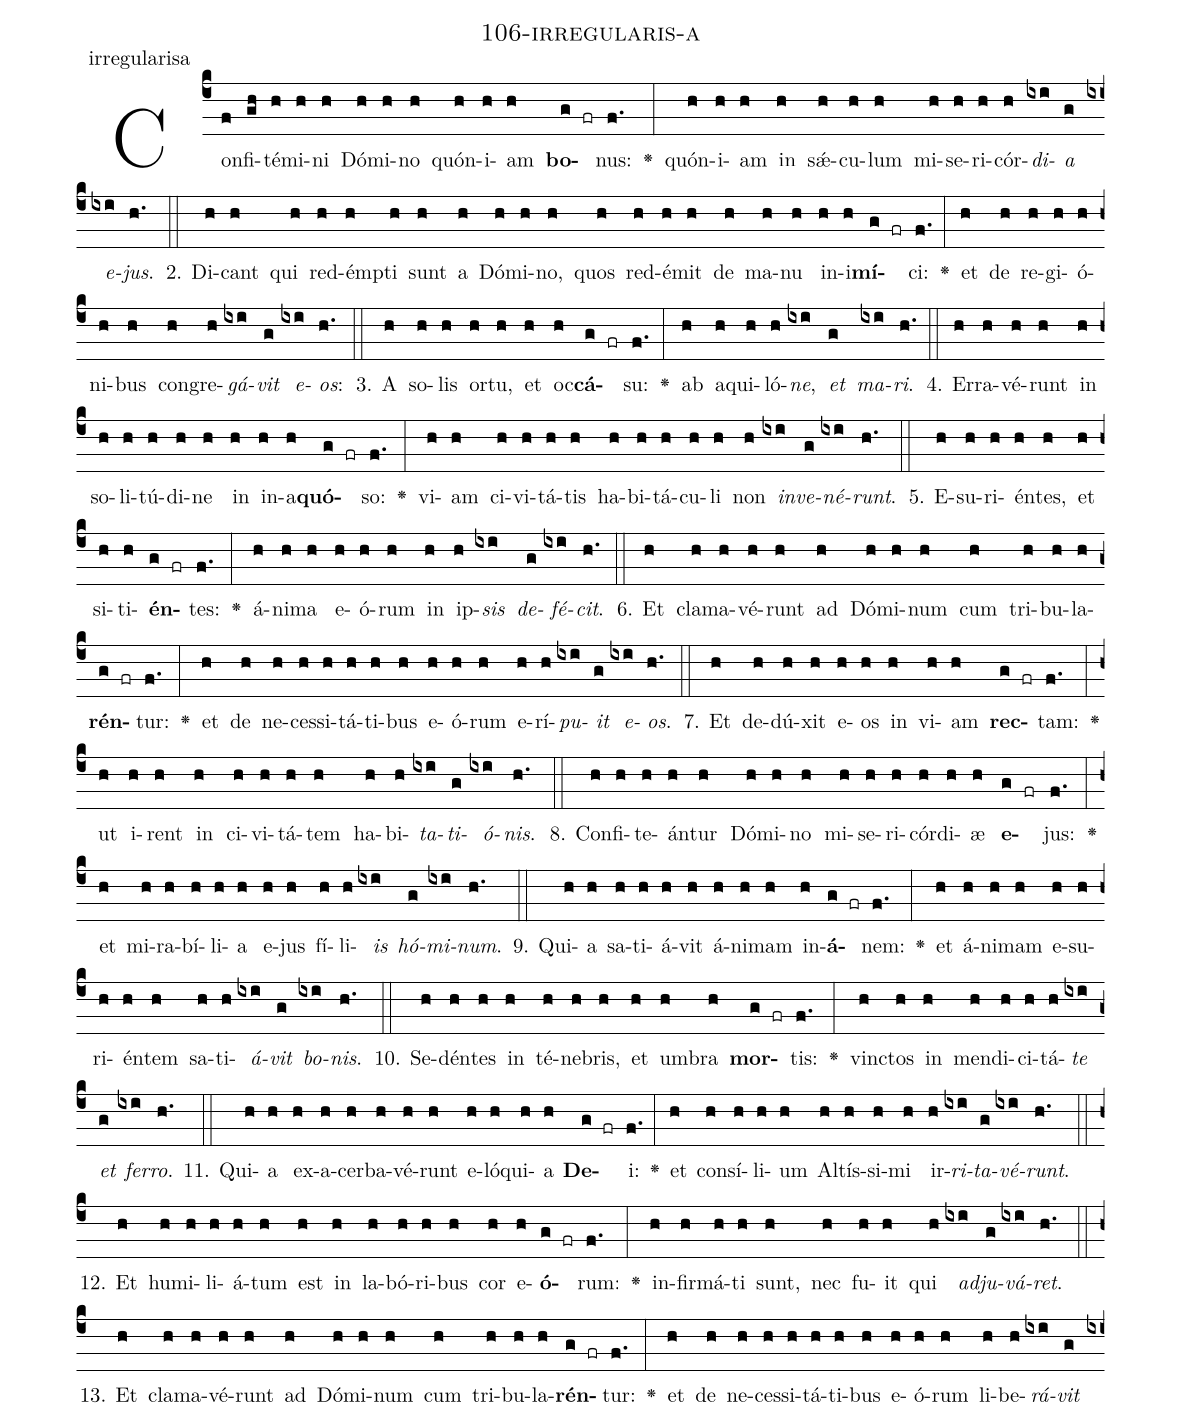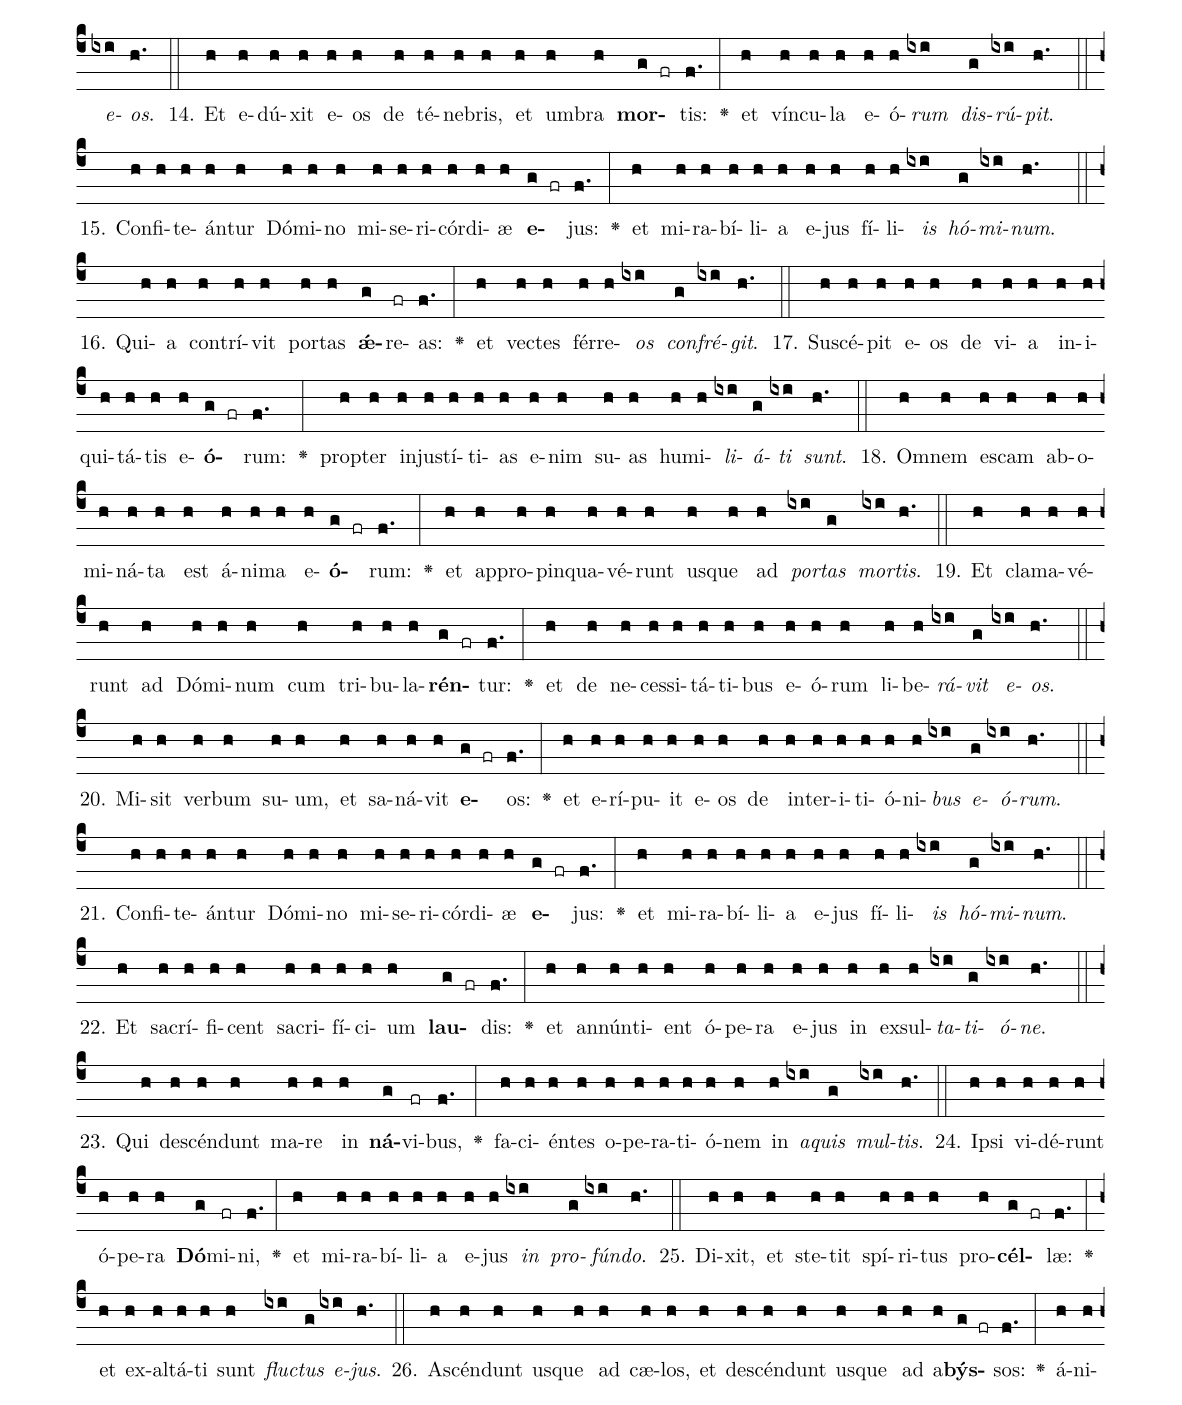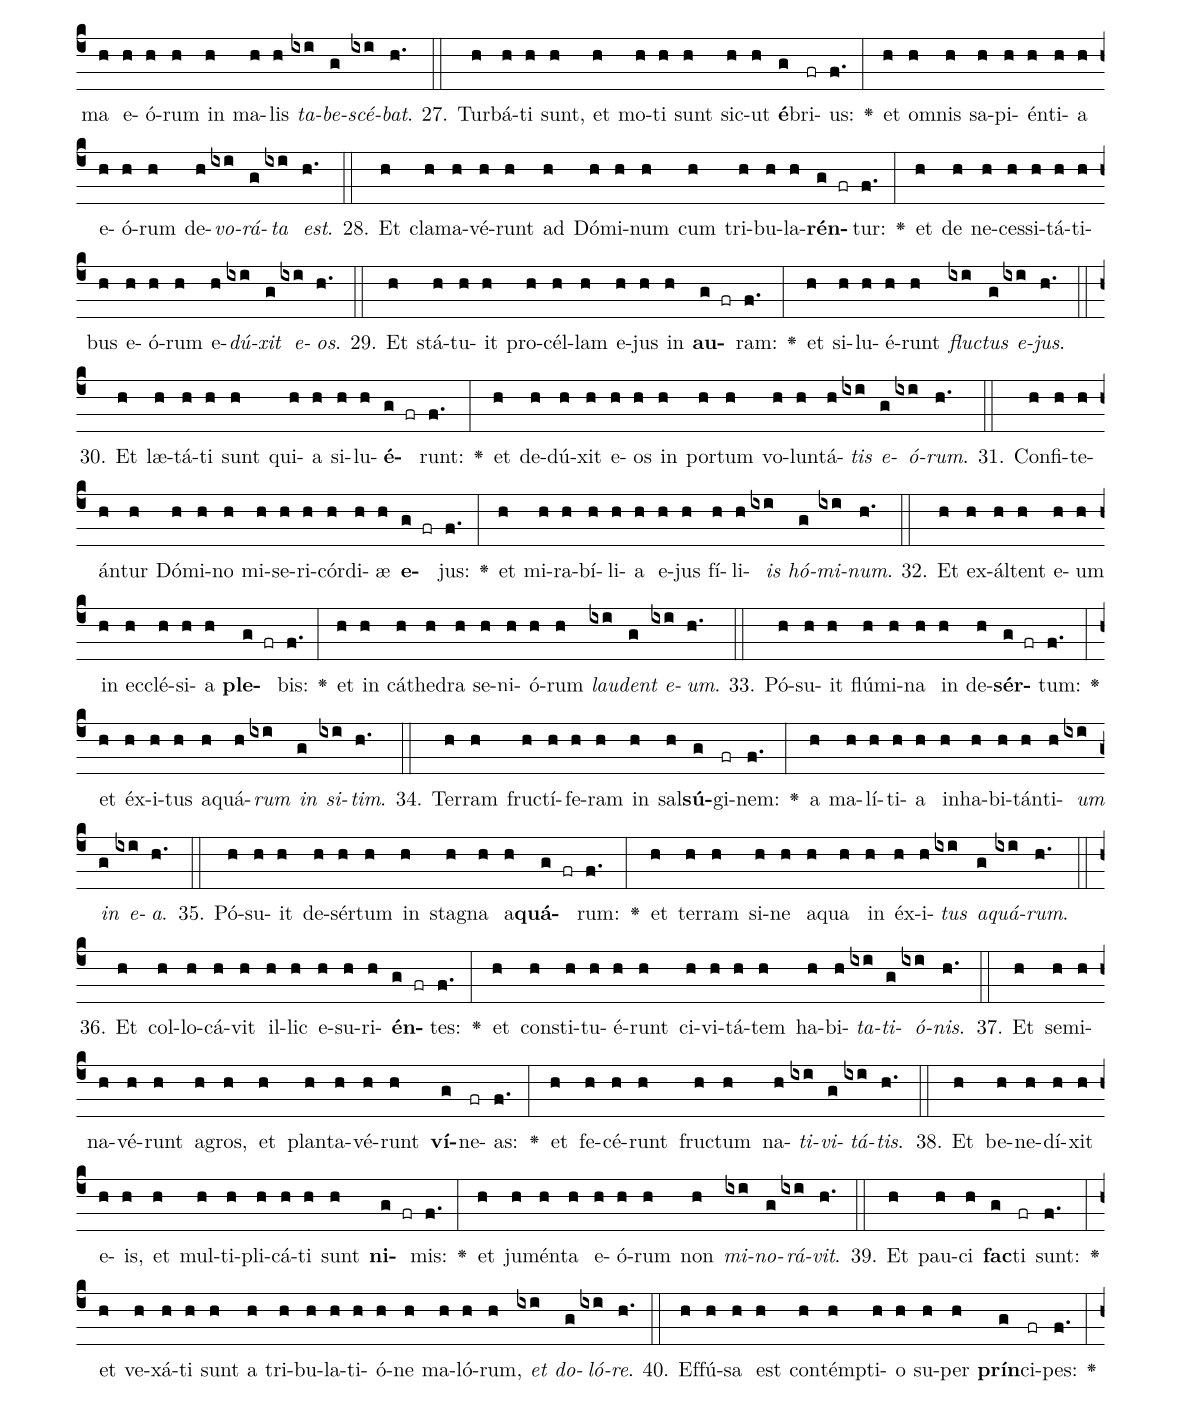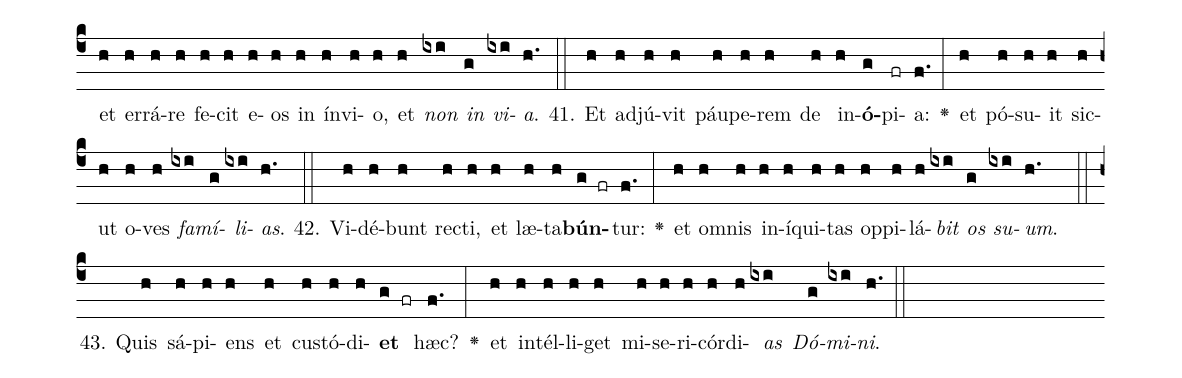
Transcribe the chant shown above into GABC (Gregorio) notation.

name: 106-irregularis-a;
annotation: irregularisa;
%%
(c4)Con(f)fi(gh)té(h)mi(h)ni(h) Dó(h)mi(h)no(h) quón(h)i(h)am(h) <b>bo</b>(g fr)nus:(f.) <v>\greheightstar</v>(:) quón(h)i(h)am(h) in(h) sǽ(h)cu(h)lum(h) mi(h)se(h)ri(h)cór(h)<i>di</i>(ixi)<i>a</i>(g) <i>e</i>(ixi)<i>jus</i>.(h.) (::)
2. Di(h)cant(h) qui(h) red(h)émp(h)ti(h) sunt(h) a(h) Dó(h)mi(h)no,(h) quos(h) red(h)é(h)mit(h) de(h) ma(h)nu(h) in(h)i(h)<b>mí</b>(g fr)ci:(f.) <v>\greheightstar</v>(:) et(h) de(h) re(h)gi(h)ó(h)ni(h)bus(h) con(h)gre(h)<i>gá</i>(ixi)<i>vit</i>(g) <i>e</i>(ixi)<i>os</i>:(h.) (::)
3. A(h) so(h)lis(h) or(h)tu,(h) et(h) oc(h)<b>cá</b>(g fr)su:(f.) <v>\greheightstar</v>(:) ab(h) a(h)qui(h)ló(h)<i>ne</i>,(ixi) <i>et</i>(g) <i>ma</i>(ixi)<i>ri</i>.(h.) (::)
4. Er(h)ra(h)vé(h)runt(h) in(h) so(h)li(h)tú(h)di(h)ne(h) in(h) in(h)a(h)<b>quó</b>(g fr)so:(f.) <v>\greheightstar</v>(:) vi(h)am(h) ci(h)vi(h)tá(h)tis(h) ha(h)bi(h)tá(h)cu(h)li(h) non(h) <i>in</i>(ixi)<i>ve</i>(g)<i>né</i>(ixi)<i>runt</i>.(h.) (::)
5. E(h)su(h)ri(h)én(h)tes,(h) et(h) si(h)ti(h)<b>én</b>(g fr)tes:(f.) <v>\greheightstar</v>(:) á(h)ni(h)ma(h) e(h)ó(h)rum(h) in(h) ip(h)<i>sis</i>(ixi) <i>de</i>(g)<i>fé</i>(ixi)<i>cit</i>.(h.) (::)
6. Et(h) cla(h)ma(h)vé(h)runt(h) ad(h) Dó(h)mi(h)num(h) cum(h) tri(h)bu(h)la(h)<b>rén</b>(g fr)tur:(f.) <v>\greheightstar</v>(:) et(h) de(h) ne(h)ces(h)si(h)tá(h)ti(h)bus(h) e(h)ó(h)rum(h) e(h)rí(h)<i>pu</i>(ixi)<i>it</i>(g) <i>e</i>(ixi)<i>os</i>.(h.) (::)
7. Et(h) de(h)dú(h)xit(h) e(h)os(h) in(h) vi(h)am(h) <b>rec</b>(g fr)tam:(f.) <v>\greheightstar</v>(:) ut(h) i(h)rent(h) in(h) ci(h)vi(h)tá(h)tem(h) ha(h)bi(h)<i>ta</i>(ixi)<i>ti</i>(g)<i>ó</i>(ixi)<i>nis</i>.(h.) (::)
8. Con(h)fi(h)te(h)án(h)tur(h) Dó(h)mi(h)no(h) mi(h)se(h)ri(h)cór(h)di(h)æ(h) <b>e</b>(g fr)jus:(f.) <v>\greheightstar</v>(:) et(h) mi(h)ra(h)bí(h)li(h)a(h) e(h)jus(h) fí(h)li(h)<i>is</i>(ixi) <i>hó</i>(g)<i>mi</i>(ixi)<i>num</i>.(h.) (::)
9. Qui(h)a(h) sa(h)ti(h)á(h)vit(h) á(h)ni(h)mam(h) in(h)<b>á</b>(g fr)nem:(f.) <v>\greheightstar</v>(:) et(h) á(h)ni(h)mam(h) e(h)su(h)ri(h)én(h)tem(h) sa(h)ti(h)<i>á</i>(ixi)<i>vit</i>(g) <i>bo</i>(ixi)<i>nis</i>.(h.) (::)
10. Se(h)dén(h)tes(h) in(h) té(h)ne(h)bris,(h) et(h) um(h)bra(h) <b>mor</b>(g fr)tis:(f.) <v>\greheightstar</v>(:) vinc(h)tos(h) in(h) men(h)di(h)ci(h)tá(h)<i>te</i>(ixi) <i>et</i>(g) <i>fer</i>(ixi)<i>ro</i>.(h.) (::)
11. Qui(h)a(h) ex(h)a(h)cer(h)ba(h)vé(h)runt(h) e(h)ló(h)qui(h)a(h) <b>De</b>(g fr)i:(f.) <v>\greheightstar</v>(:) et(h) con(h)sí(h)li(h)um(h) Al(h)tís(h)si(h)mi(h) ir(h)<i>ri</i>(ixi)<i>ta</i>(g)<i>vé</i>(ixi)<i>runt</i>.(h.) (::)
12. Et(h) hu(h)mi(h)li(h)á(h)tum(h) est(h) in(h) la(h)bó(h)ri(h)bus(h) cor(h) e(h)<b>ó</b>(g fr)rum:(f.) <v>\greheightstar</v>(:) in(h)fir(h)má(h)ti(h) sunt,(h) nec(h) fu(h)it(h) qui(h) <i>ad</i>(ixi)<i>ju</i>(g)<i>vá</i>(ixi)<i>ret</i>.(h.) (::)
13. Et(h) cla(h)ma(h)vé(h)runt(h) ad(h) Dó(h)mi(h)num(h) cum(h) tri(h)bu(h)la(h)<b>rén</b>(g fr)tur:(f.) <v>\greheightstar</v>(:) et(h) de(h) ne(h)ces(h)si(h)tá(h)ti(h)bus(h) e(h)ó(h)rum(h) li(h)be(h)<i>rá</i>(ixi)<i>vit</i>(g) <i>e</i>(ixi)<i>os</i>.(h.) (::)
14. Et(h) e(h)dú(h)xit(h) e(h)os(h) de(h) té(h)ne(h)bris,(h) et(h) um(h)bra(h) <b>mor</b>(g fr)tis:(f.) <v>\greheightstar</v>(:) et(h) vín(h)cu(h)la(h) e(h)ó(h)<i>rum</i>(ixi) <i>dis</i>(g)<i>rú</i>(ixi)<i>pit</i>.(h.) (::)
15. Con(h)fi(h)te(h)án(h)tur(h) Dó(h)mi(h)no(h) mi(h)se(h)ri(h)cór(h)di(h)æ(h) <b>e</b>(g fr)jus:(f.) <v>\greheightstar</v>(:) et(h) mi(h)ra(h)bí(h)li(h)a(h) e(h)jus(h) fí(h)li(h)<i>is</i>(ixi) <i>hó</i>(g)<i>mi</i>(ixi)<i>num</i>.(h.) (::)
16. Qui(h)a(h) con(h)trí(h)vit(h) por(h)tas(h) <b>ǽ</b>(g)re(fr)as:(f.) <v>\greheightstar</v>(:) et(h) vec(h)tes(h) fér(h)re(h)<i>os</i>(ixi) <i>con</i>(g)<i>fré</i>(ixi)<i>git</i>.(h.) (::)
17. Su(h)scé(h)pit(h) e(h)os(h) de(h) vi(h)a(h) in(h)i(h)qui(h)tá(h)tis(h) e(h)<b>ó</b>(g fr)rum:(f.) <v>\greheightstar</v>(:) prop(h)ter(h) in(h)jus(h)tí(h)ti(h)as(h) e(h)nim(h) su(h)as(h) hu(h)mi(h)<i>li</i>(ixi)<i>á</i>(g)<i>ti</i>(ixi) <i>sunt</i>.(h.) (::)
18. Om(h)nem(h) es(h)cam(h) ab(h)o(h)mi(h)ná(h)ta(h) est(h) á(h)ni(h)ma(h) e(h)<b>ó</b>(g fr)rum:(f.) <v>\greheightstar</v>(:) et(h) ap(h)pro(h)pin(h)qua(h)vé(h)runt(h) us(h)que(h) ad(h) <i>por</i>(ixi)<i>tas</i>(g) <i>mor</i>(ixi)<i>tis</i>.(h.) (::)
19. Et(h) cla(h)ma(h)vé(h)runt(h) ad(h) Dó(h)mi(h)num(h) cum(h) tri(h)bu(h)la(h)<b>rén</b>(g fr)tur:(f.) <v>\greheightstar</v>(:) et(h) de(h) ne(h)ces(h)si(h)tá(h)ti(h)bus(h) e(h)ó(h)rum(h) li(h)be(h)<i>rá</i>(ixi)<i>vit</i>(g) <i>e</i>(ixi)<i>os</i>.(h.) (::)
20. Mi(h)sit(h) ver(h)bum(h) su(h)um,(h) et(h) sa(h)ná(h)vit(h) <b>e</b>(g fr)os:(f.) <v>\greheightstar</v>(:) et(h) e(h)rí(h)pu(h)it(h) e(h)os(h) de(h) in(h)ter(h)i(h)ti(h)ó(h)ni(h)<i>bus</i>(ixi) <i>e</i>(g)<i>ó</i>(ixi)<i>rum</i>.(h.) (::)
21. Con(h)fi(h)te(h)án(h)tur(h) Dó(h)mi(h)no(h) mi(h)se(h)ri(h)cór(h)di(h)æ(h) <b>e</b>(g fr)jus:(f.) <v>\greheightstar</v>(:) et(h) mi(h)ra(h)bí(h)li(h)a(h) e(h)jus(h) fí(h)li(h)<i>is</i>(ixi) <i>hó</i>(g)<i>mi</i>(ixi)<i>num</i>.(h.) (::)
22. Et(h) sa(h)crí(h)fi(h)cent(h) sa(h)cri(h)fí(h)ci(h)um(h) <b>lau</b>(g fr)dis:(f.) <v>\greheightstar</v>(:) et(h) an(h)nún(h)ti(h)ent(h) ó(h)pe(h)ra(h) e(h)jus(h) in(h) ex(h)sul(h)<i>ta</i>(ixi)<i>ti</i>(g)<i>ó</i>(ixi)<i>ne</i>.(h.) (::)
23. Qui(h) de(h)scén(h)dunt(h) ma(h)re(h) in(h) <b>ná</b>(g)vi(fr)bus,(f.) <v>\greheightstar</v>(:) fa(h)ci(h)én(h)tes(h) o(h)pe(h)ra(h)ti(h)ó(h)nem(h) in(h) <i>a</i>(ixi)<i>quis</i>(g) <i>mul</i>(ixi)<i>tis</i>.(h.) (::)
24. Ip(h)si(h) vi(h)dé(h)runt(h) ó(h)pe(h)ra(h) <b>Dó</b>(g)mi(fr)ni,(f.) <v>\greheightstar</v>(:) et(h) mi(h)ra(h)bí(h)li(h)a(h) e(h)jus(h) <i>in</i>(ixi) <i>pro</i>(g)<i>fún</i>(ixi)<i>do</i>.(h.) (::)
25. Di(h)xit,(h) et(h) ste(h)tit(h) spí(h)ri(h)tus(h) pro(h)<b>cél</b>(g fr)læ:(f.) <v>\greheightstar</v>(:) et(h) ex(h)al(h)tá(h)ti(h) sunt(h) <i>fluc</i>(ixi)<i>tus</i>(g) <i>e</i>(ixi)<i>jus</i>.(h.) (::)
26. A(h)scén(h)dunt(h) us(h)que(h) ad(h) cæ(h)los,(h) et(h) de(h)scén(h)dunt(h) us(h)que(h) ad(h) a(h)<b>býs</b>(g fr)sos:(f.) <v>\greheightstar</v>(:) á(h)ni(h)ma(h) e(h)ó(h)rum(h) in(h) ma(h)lis(h) <i>ta</i>(ixi)<i>be</i>(g)<i>scé</i>(ixi)<i>bat</i>.(h.) (::)
27. Tur(h)bá(h)ti(h) sunt,(h) et(h) mo(h)ti(h) sunt(h) sic(h)ut(h) <b>é</b>(g)bri(fr)us:(f.) <v>\greheightstar</v>(:) et(h) om(h)nis(h) sa(h)pi(h)én(h)ti(h)a(h) e(h)ó(h)rum(h) de(h)<i>vo</i>(ixi)<i>rá</i>(g)<i>ta</i>(ixi) <i>est</i>.(h.) (::)
28. Et(h) cla(h)ma(h)vé(h)runt(h) ad(h) Dó(h)mi(h)num(h) cum(h) tri(h)bu(h)la(h)<b>rén</b>(g fr)tur:(f.) <v>\greheightstar</v>(:) et(h) de(h) ne(h)ces(h)si(h)tá(h)ti(h)bus(h) e(h)ó(h)rum(h) e(h)<i>dú</i>(ixi)<i>xit</i>(g) <i>e</i>(ixi)<i>os</i>.(h.) (::)
29. Et(h) stá(h)tu(h)it(h) pro(h)cél(h)lam(h) e(h)jus(h) in(h) <b>au</b>(g fr)ram:(f.) <v>\greheightstar</v>(:) et(h) si(h)lu(h)é(h)runt(h) <i>fluc</i>(ixi)<i>tus</i>(g) <i>e</i>(ixi)<i>jus</i>.(h.) (::)
30. Et(h) læ(h)tá(h)ti(h) sunt(h) qui(h)a(h) si(h)lu(h)<b>é</b>(g fr)runt:(f.) <v>\greheightstar</v>(:) et(h) de(h)dú(h)xit(h) e(h)os(h) in(h) por(h)tum(h) vo(h)lun(h)tá(h)<i>tis</i>(ixi) <i>e</i>(g)<i>ó</i>(ixi)<i>rum</i>.(h.) (::)
31. Con(h)fi(h)te(h)án(h)tur(h) Dó(h)mi(h)no(h) mi(h)se(h)ri(h)cór(h)di(h)æ(h) <b>e</b>(g fr)jus:(f.) <v>\greheightstar</v>(:) et(h) mi(h)ra(h)bí(h)li(h)a(h) e(h)jus(h) fí(h)li(h)<i>is</i>(ixi) <i>hó</i>(g)<i>mi</i>(ixi)<i>num</i>.(h.) (::)
32. Et(h) ex(h)ál(h)tent(h) e(h)um(h) in(h) ec(h)clé(h)si(h)a(h) <b>ple</b>(g fr)bis:(f.) <v>\greheightstar</v>(:) et(h) in(h) cá(h)the(h)dra(h) se(h)ni(h)ó(h)rum(h) <i>lau</i>(ixi)<i>dent</i>(g) <i>e</i>(ixi)<i>um</i>.(h.) (::)
33. Pó(h)su(h)it(h) flú(h)mi(h)na(h) in(h) de(h)<b>sér</b>(g fr)tum:(f.) <v>\greheightstar</v>(:) et(h) éx(h)i(h)tus(h) a(h)quá(h)<i>rum</i>(ixi) <i>in</i>(g) <i>si</i>(ixi)<i>tim</i>.(h.) (::)
34. Ter(h)ram(h) fruc(h)tí(h)fe(h)ram(h) in(h) sal(h)<b>sú</b>(g)gi(fr)nem:(f.) <v>\greheightstar</v>(:) a(h) ma(h)lí(h)ti(h)a(h) in(h)ha(h)bi(h)tán(h)ti(h)<i>um</i>(ixi) <i>in</i>(g) <i>e</i>(ixi)<i>a</i>.(h.) (::)
35. Pó(h)su(h)it(h) de(h)sér(h)tum(h) in(h) sta(h)gna(h) a(h)<b>quá</b>(g fr)rum:(f.) <v>\greheightstar</v>(:) et(h) ter(h)ram(h) si(h)ne(h) a(h)qua(h) in(h) éx(h)i(h)<i>tus</i>(ixi) <i>a</i>(g)<i>quá</i>(ixi)<i>rum</i>.(h.) (::)
36. Et(h) col(h)lo(h)cá(h)vit(h) il(h)lic(h) e(h)su(h)ri(h)<b>én</b>(g fr)tes:(f.) <v>\greheightstar</v>(:) et(h) con(h)sti(h)tu(h)é(h)runt(h) ci(h)vi(h)tá(h)tem(h) ha(h)bi(h)<i>ta</i>(ixi)<i>ti</i>(g)<i>ó</i>(ixi)<i>nis</i>.(h.) (::)
37. Et(h) se(h)mi(h)na(h)vé(h)runt(h) a(h)gros,(h) et(h) plan(h)ta(h)vé(h)runt(h) <b>ví</b>(g)ne(fr)as:(f.) <v>\greheightstar</v>(:) et(h) fe(h)cé(h)runt(h) fruc(h)tum(h) na(h)<i>ti</i>(ixi)<i>vi</i>(g)<i>tá</i>(ixi)<i>tis</i>.(h.) (::)
38. Et(h) be(h)ne(h)dí(h)xit(h) e(h)is,(h) et(h) mul(h)ti(h)pli(h)cá(h)ti(h) sunt(h) <b>ni</b>(g fr)mis:(f.) <v>\greheightstar</v>(:) et(h) ju(h)mén(h)ta(h) e(h)ó(h)rum(h) non(h) <i>mi</i>(ixi)<i>no</i>(g)<i>rá</i>(ixi)<i>vit</i>.(h.) (::)
39. Et(h) pau(h)ci(h) <b>fac</b>(g)ti(fr) sunt:(f.) <v>\greheightstar</v>(:) et(h) ve(h)xá(h)ti(h) sunt(h) a(h) tri(h)bu(h)la(h)ti(h)ó(h)ne(h) ma(h)ló(h)rum,(h) <i>et</i>(ixi) <i>do</i>(g)<i>ló</i>(ixi)<i>re</i>.(h.) (::)
40. Ef(h)fú(h)sa(h) est(h) con(h)témp(h)ti(h)o(h) su(h)per(h) <b>prín</b>(g)ci(fr)pes:(f.) <v>\greheightstar</v>(:) et(h) er(h)rá(h)re(h) fe(h)cit(h) e(h)os(h) in(h) ín(h)vi(h)o,(h) et(h) <i>non</i>(ixi) <i>in</i>(g) <i>vi</i>(ixi)<i>a</i>.(h.) (::)
41. Et(h) ad(h)jú(h)vit(h) páu(h)pe(h)rem(h) de(h) in(h)<b>ó</b>(g)pi(fr)a:(f.) <v>\greheightstar</v>(:) et(h) pó(h)su(h)it(h) sic(h)ut(h) o(h)ves(h) <i>fa</i>(ixi)<i>mí</i>(g)<i>li</i>(ixi)<i>as</i>.(h.) (::)
42. Vi(h)dé(h)bunt(h) rec(h)ti,(h) et(h) læ(h)ta(h)<b>bún</b>(g fr)tur:(f.) <v>\greheightstar</v>(:) et(h) om(h)nis(h) in(h)í(h)qui(h)tas(h) op(h)pi(h)lá(h)<i>bit</i>(ixi) <i>os</i>(g) <i>su</i>(ixi)<i>um</i>.(h.) (::)
43. Quis(h) sá(h)pi(h)ens(h) et(h) cus(h)tó(h)di(h)<b>et</b>(g fr) hæc?(f.) <v>\greheightstar</v>(:) et(h) in(h)tél(h)li(h)get(h) mi(h)se(h)ri(h)cór(h)di(h)<i>as</i>(ixi) <i>Dó</i>(g)<i>mi</i>(ixi)<i>ni</i>.(h.) (::)
